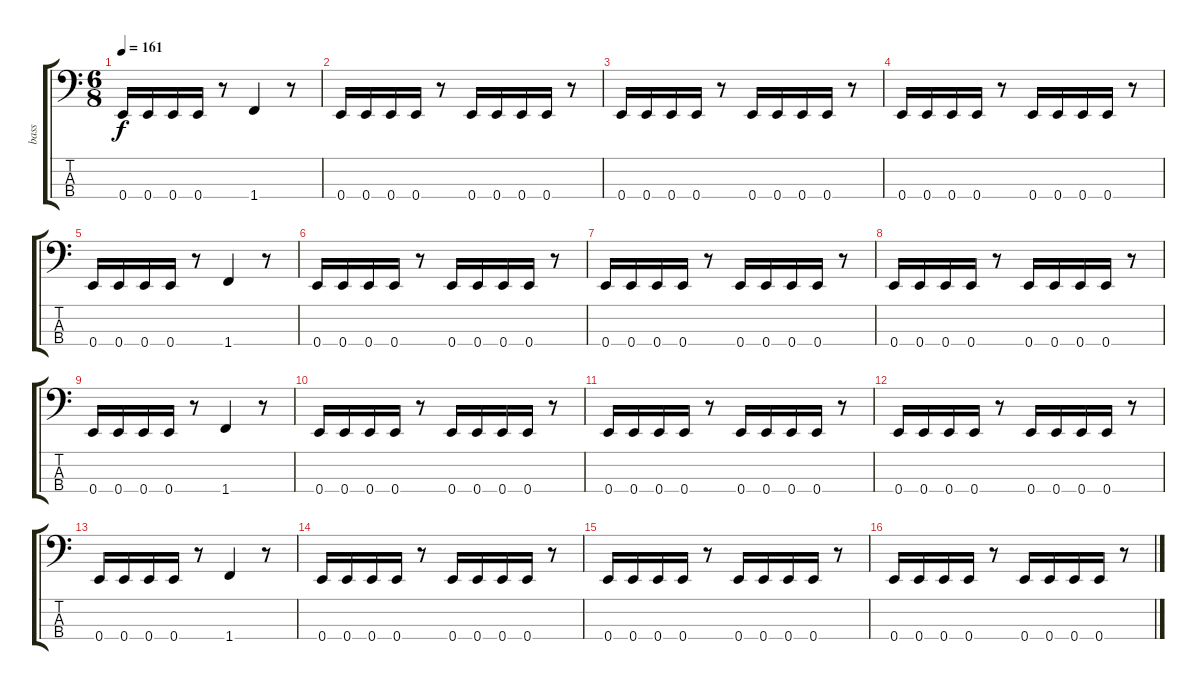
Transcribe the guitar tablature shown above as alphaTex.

\track ("bass" "bass") {instrument slapbass1}
\staff {score tabs}
\tuning (G2 D2 A1 E1) {hide}
\ts (6 8)
\tempo 161
\clef f4
\ks c
0.4.16{dy f} 0.4.16 0.4.16 0.4.16 r.8 1.4.4 r.8 |
0.4.16 0.4.16 0.4.16 0.4.16 r.8 0.4.16 0.4.16 0.4.16 0.4.16 r.8 |
0.4.16 0.4.16 0.4.16 0.4.16 r.8 0.4.16 0.4.16 0.4.16 0.4.16 r.8 |
0.4.16 0.4.16 0.4.16 0.4.16 r.8 0.4.16 0.4.16 0.4.16 0.4.16 r.8 |
0.4.16 0.4.16 0.4.16 0.4.16 r.8 1.4.4 r.8 |
0.4.16 0.4.16 0.4.16 0.4.16 r.8 0.4.16 0.4.16 0.4.16 0.4.16 r.8 |
0.4.16 0.4.16 0.4.16 0.4.16 r.8 0.4.16 0.4.16 0.4.16 0.4.16 r.8 |
0.4.16 0.4.16 0.4.16 0.4.16 r.8 0.4.16 0.4.16 0.4.16 0.4.16 r.8 |
0.4.16 0.4.16 0.4.16 0.4.16 r.8 1.4.4 r.8 |
0.4.16 0.4.16 0.4.16 0.4.16 r.8 0.4.16 0.4.16 0.4.16 0.4.16 r.8 |
0.4.16 0.4.16 0.4.16 0.4.16 r.8 0.4.16 0.4.16 0.4.16 0.4.16 r.8 |
0.4.16 0.4.16 0.4.16 0.4.16 r.8 0.4.16 0.4.16 0.4.16 0.4.16 r.8 |
0.4.16 0.4.16 0.4.16 0.4.16 r.8 1.4.4 r.8 |
0.4.16 0.4.16 0.4.16 0.4.16 r.8 0.4.16 0.4.16 0.4.16 0.4.16 r.8 |
0.4.16 0.4.16 0.4.16 0.4.16 r.8 0.4.16 0.4.16 0.4.16 0.4.16 r.8 |
0.4.16 0.4.16 0.4.16 0.4.16 r.8 0.4.16 0.4.16 0.4.16 0.4.16 r.8
